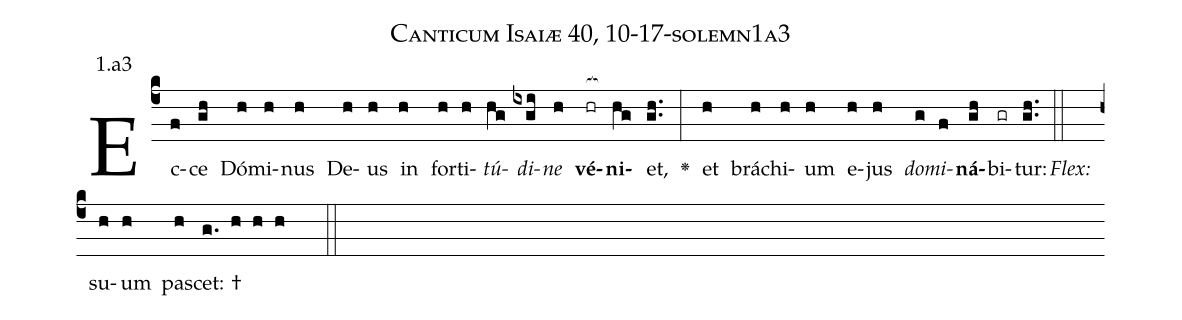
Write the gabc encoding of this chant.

name: Canticum Isaiæ 40, 10-17-solemn1a3;
annotation: 1.a3;
%%
(c4)Ec(f)ce(gh) Dó(h)mi(h)nus(h) De(h)us(h) in(h) for(h)ti(h)<i>tú</i>(hg)<i>di</i>(ixgi)<i>ne</i>(h) <b>vé</b>(hr[ocb:1{])<b>ni</b>(hg[ocb:0}])et,(gh..) <v>\greheightstar</v>(:) et(h) brá(h)chi(h)um(h) e(h)jus(h) <i>do</i>(g)<i>mi</i>(f)<b>ná</b>(gh)bi(gr)tur:(gh..) (::)
<i>Flex:</i>()  su(h)um(h) pa(h)scet: †(g. h h h  ::)

%E(h) u(h) o(g) u(f) a(gh) e.(gh..) (::)
